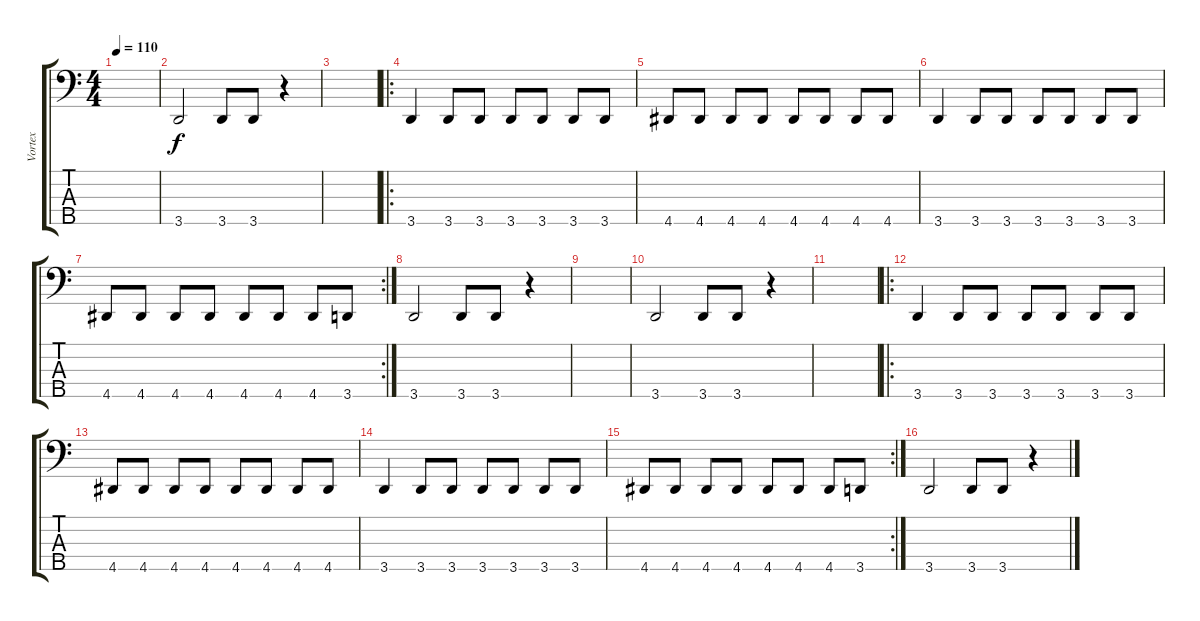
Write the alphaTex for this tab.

\track ("Vortex" "Vortex") {instrument electricbassfinger}
\staff {score tabs}
\tuning (G2 D2 A1 E1 B0) {hide}
\ts (4 4)
\tempo 110
\clef f4
\ks c
|
3.5.2 3.5.8 3.5.8 r.4 |
|
\ro
3.5.4 3.5.8 3.5.8 3.5.8 3.5.8 3.5.8 3.5.8 |
4.5.8 4.5.8 4.5.8 4.5.8 4.5.8 4.5.8 4.5.8 4.5.8 |
3.5.4 3.5.8 3.5.8 3.5.8 3.5.8 3.5.8 3.5.8 |
\rc 2
4.5.8 4.5.8 4.5.8 4.5.8 4.5.8 4.5.8 4.5.8 3.5.8 |
3.5.2 3.5.8 3.5.8 r.4 |
|
3.5.2 3.5.8 3.5.8 r.4 |
|
\ro
3.5.4 3.5.8 3.5.8 3.5.8 3.5.8 3.5.8 3.5.8 |
4.5.8 4.5.8 4.5.8 4.5.8 4.5.8 4.5.8 4.5.8 4.5.8 |
3.5.4 3.5.8 3.5.8 3.5.8 3.5.8 3.5.8 3.5.8 |
\rc 2
4.5.8 4.5.8 4.5.8 4.5.8 4.5.8 4.5.8 4.5.8 3.5.8 |
3.5.2 3.5.8 3.5.8 r.4
